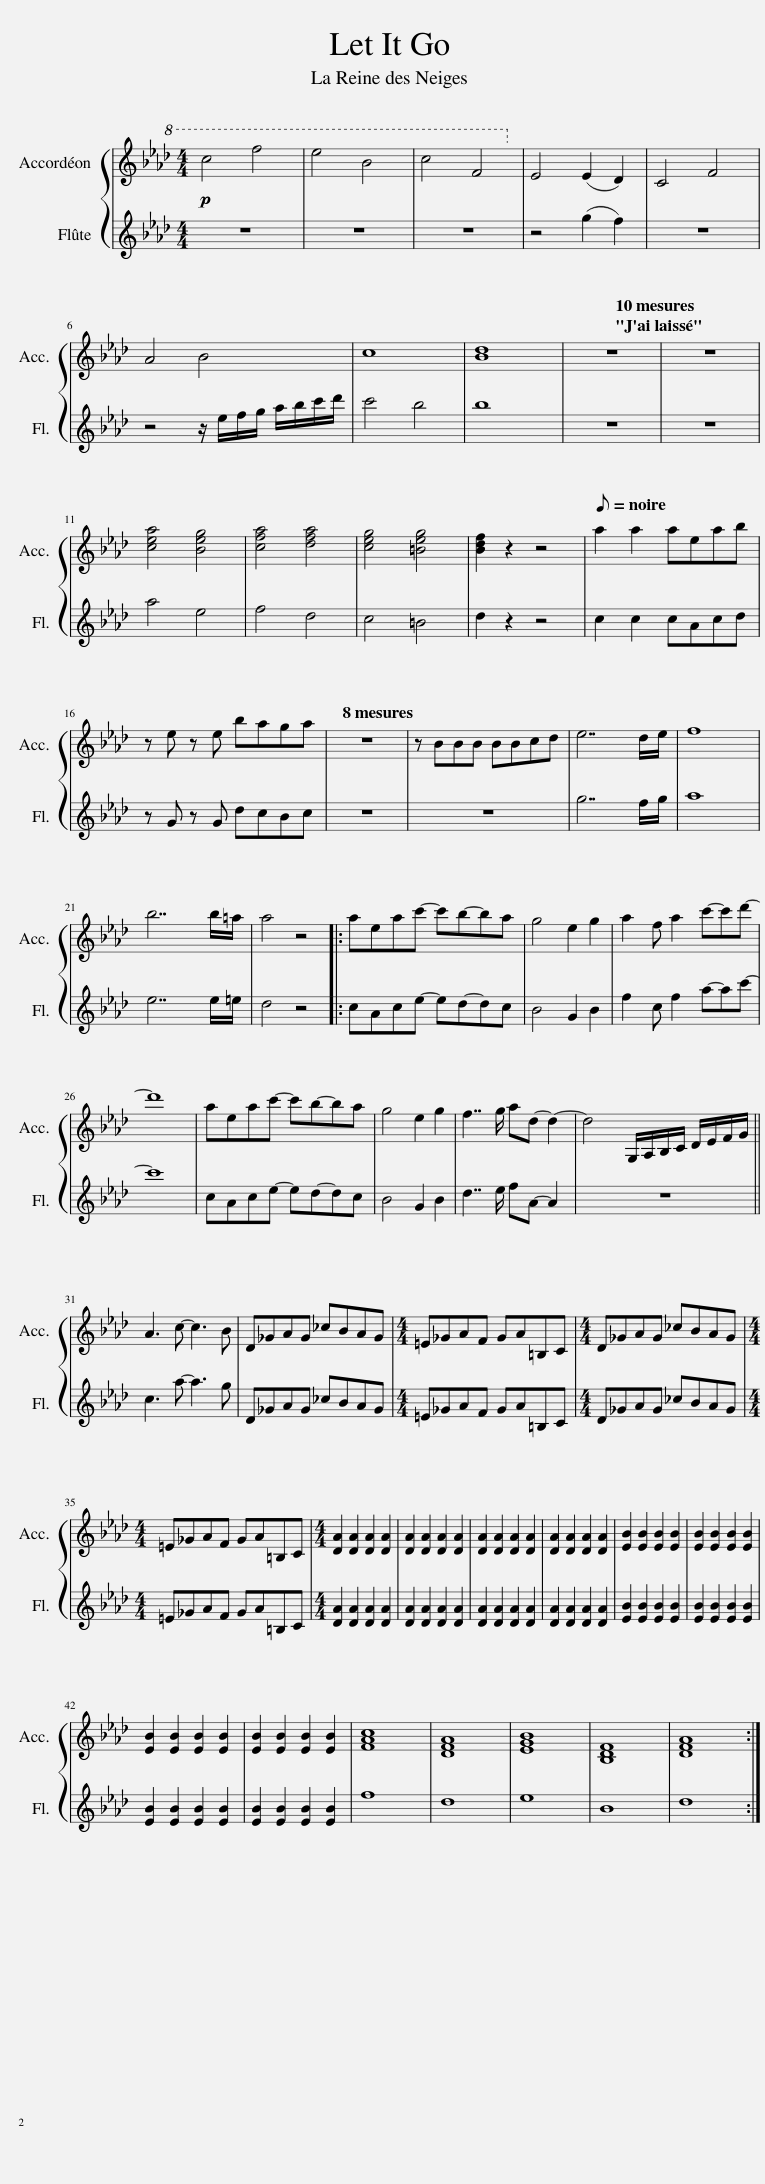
X:1
%%score { 1 2 }
L:1/8
M:4/4
I:linebreak $
K:Ab
V:1 treble
V:2 treble
V:1
!p!!8va(! c'4 f'4!8va)! | e4 B4 | c4 F4 | E4 (E2 D2) | C4 F4 |$ %5
 A4 B4 | c8 |[Q:1/4=120] [Bd]8 | z8 | z8 |$ %10
 [cea]4 [Beg]4 | [cfa]4 [dfa]4 | [ceg]4 [=Beg]4 | [Bdf]2 z2 z4 |[Q:1/4=120] a2 a2 aeab |$ %15
 z e z e bag[Q:1/4=120]a | z8 | z BBB BBcd | e7 d/e/ | f8 |$ %20
 b7 b/=a/ | a4 z4 |: aeac'- c'b-ba | g4 e2 g2 | a2 f a2 c'-c'd'- |$ %25
 d'8 | aeac'- c'b-ba | g4 e2 g2 | f7/2 g/ ad- d2- | d4 G,/A,/B,/C/ D/E/F/G/ ||$ %30
 A3 c- c3 B | D_GAG _cBAG |[M:4/4] =E_GAF GA=B,C |[M:4/4] D_GAG _cBAG |$[M:4/4] =E_GAF GA=B,C | %35
[M:4/4] [DA]2 [DA]2 [DA]2 [DA]2 | [DA]2 [DA]2 [DA]2 [DA]2 | [DA]2 [DA]2 [DA]2 [DA]2 | [DA]2 [DA]2 [DA]2 [DA]2 | [EB]2 [EB]2 [EB]2 [EB]2 | %40
 [EB]2 [EB]2 [EB]2 [EB]2 |$ [EB]2 [EB]2 [EB]2 [EB]2 | [EB]2 [EB]2 [EB]2 [EB]2 | [FAc]8 | [DFA]8 | %45
 [EGB]8 | [B,DF]8 | [DFA]8 :| %48
V:2
 z8 | z8 | z8 | z4 (g2 f2) | z8 |$ %5
 z4 z/ e/f/g/ a/b/c'/d'/ | c'4 b4 | b8 | z8 | z8 |$ %10
 a4 e4 | f4 d4 | c4 =B4 | d2 z2 z4 | c2 c2 cAcd |$ %15
 z G z G dcBc | z8 | z8 | g7 f/g/ | a8 |$ %20
 e7 e/=e/ | d4 z4 |: cAce- ed-dc | B4 G2 B2 | f2 c f2 a-ac'- |$ %25
 c'8 | cAce- ed-dc | B4 G2 B2 | d7/2 e/ fA- A2 | z8 ||$ %30
 c3 a- a3 g | D_GAG _cBAG |[M:4/4] =E_GAF GA=B,C |[M:4/4] D_GAG _cBAG |$[M:4/4] =E_GAF GA=B,C | %35
[M:4/4] [DA]2 [DA]2 [DA]2 [DA]2 | [DA]2 [DA]2 [DA]2 [DA]2 | [DA]2 [DA]2 [DA]2 [DA]2 | [DA]2 [DA]2 [DA]2 [DA]2 | [EB]2 [EB]2 [EB]2 [EB]2 | %40
 [EB]2 [EB]2 [EB]2 [EB]2 |$ [EB]2 [EB]2 [EB]2 [EB]2 | [EB]2 [EB]2 [EB]2 [EB]2 | f8 | d8 | %45
 e8 | B8 | d8 :| %48
